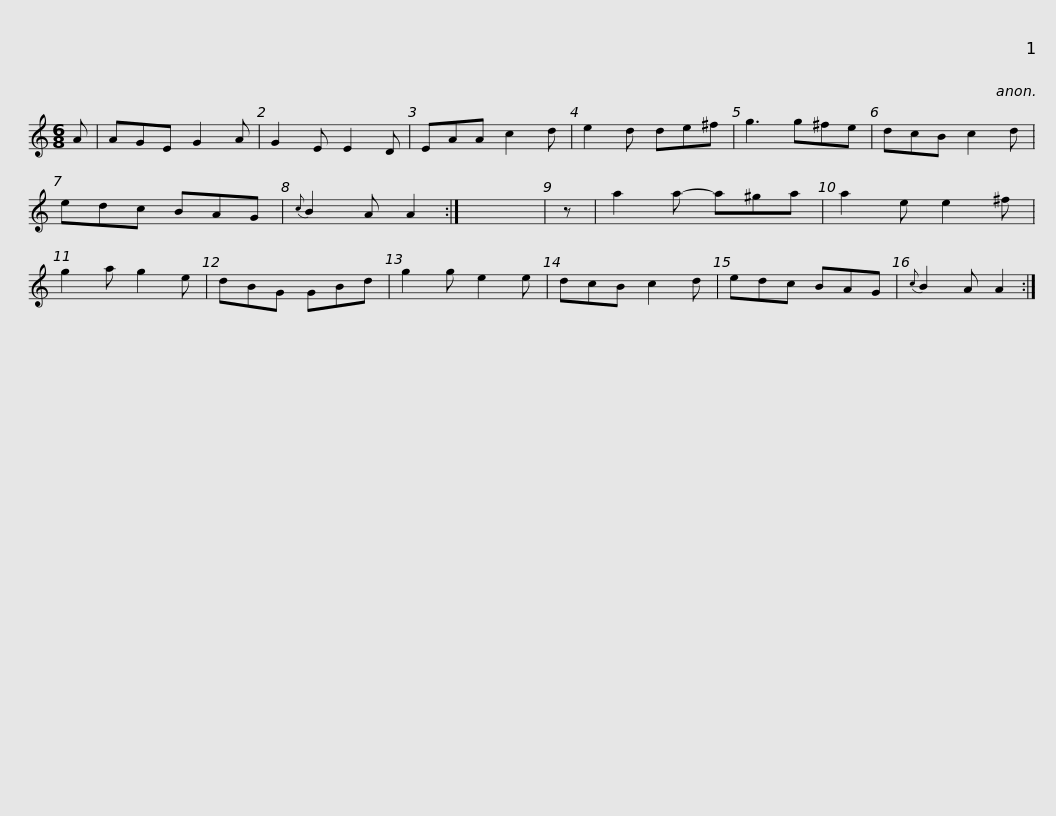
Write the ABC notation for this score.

X:1
L:1/8
M:6/8
I:linebreak $
K:C
V:1 treble
V:1
 A | AGE G2 A | G2 E E2 D | EAA c2 d | e2 d de^f | %5
 g3 g^fe | dcB c2 d | edc BAG |{c} B2 A A2 :|$ x6 | %10
 z | a2 a- a^ga | a2 e e2 ^f | g2 a g2 e | dBG GBd | %15
 g2 g e2 e | dcB c2 d | edc BAG |${c} B2 A A2 :| %19
